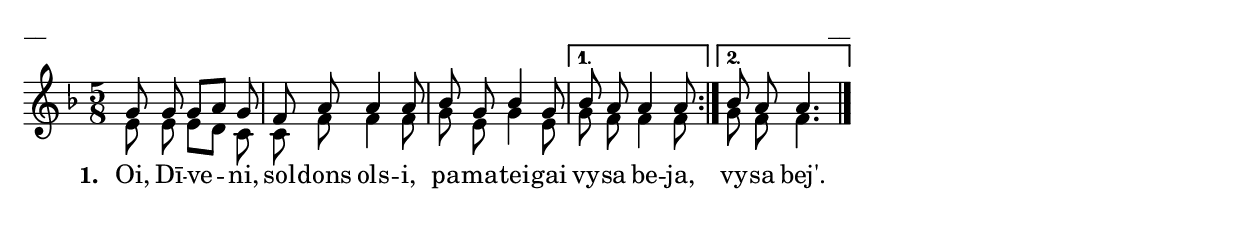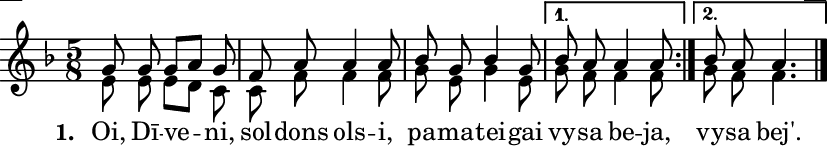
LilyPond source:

\version "2.13.18"
#(ly:set-option 'crop #t)

\paper {
line-width = 14\cm
left-margin = 0.4\cm
between-system-padding = 0.1\cm
between-system-space = 0.1\cm
}
% SBTZK, p.99
\layout {
indent = #0
ragged-last = ##f
}


voiceA = \relative c'' {
\clef "treble"
\key f \major
\time 5/8
\repeat volta 2 {g8 g g [a] g | f a a4 a8 | bes g bes4 g8}
\alternative {
{bes a a4 a8}
{bes a a4. \bar"|."}
}
}

lyricA = \lyricmode {
\set stanza = "1. "
Oi, Dī -- ve -- ni, sol -- dons ols -- i, pa -- ma -- tei -- gai vy -- sa be -- ja, vy -- sa bej'.
}

voiceB = \relative c' {
\clef "treble"
\key f \major
\time 5/8
\repeat volta 2 {e8 e e [d] c | c f f4 f8 | g e g4 e8}
\alternative {
{g f f4 f8}
{g f f4. \bar"|."}
}
}

fullScore = <<
%\new ChordNames { \chordsA }
\new Staff {
<<
\new Voice = "voiceA" { \voiceOne \autoBeamOff \voiceA }
\new Lyrics \lyricsto "voiceA"  \lyricA
\new Voice = "voiceB" { \voiceTwo \autoBeamOff \voiceB }
>>
}
>>



\score {
\fullScore
\header { piece = "__" opus = "__" }
}
\markup { \with-color #(x11-color 'white) \sans \smaller "__" }
\score {
\unfoldRepeats
\fullScore
\midi {
\context { \Staff \remove "Staff_performer" }
\context { \Voice \consists "Staff_performer" }
}
}


